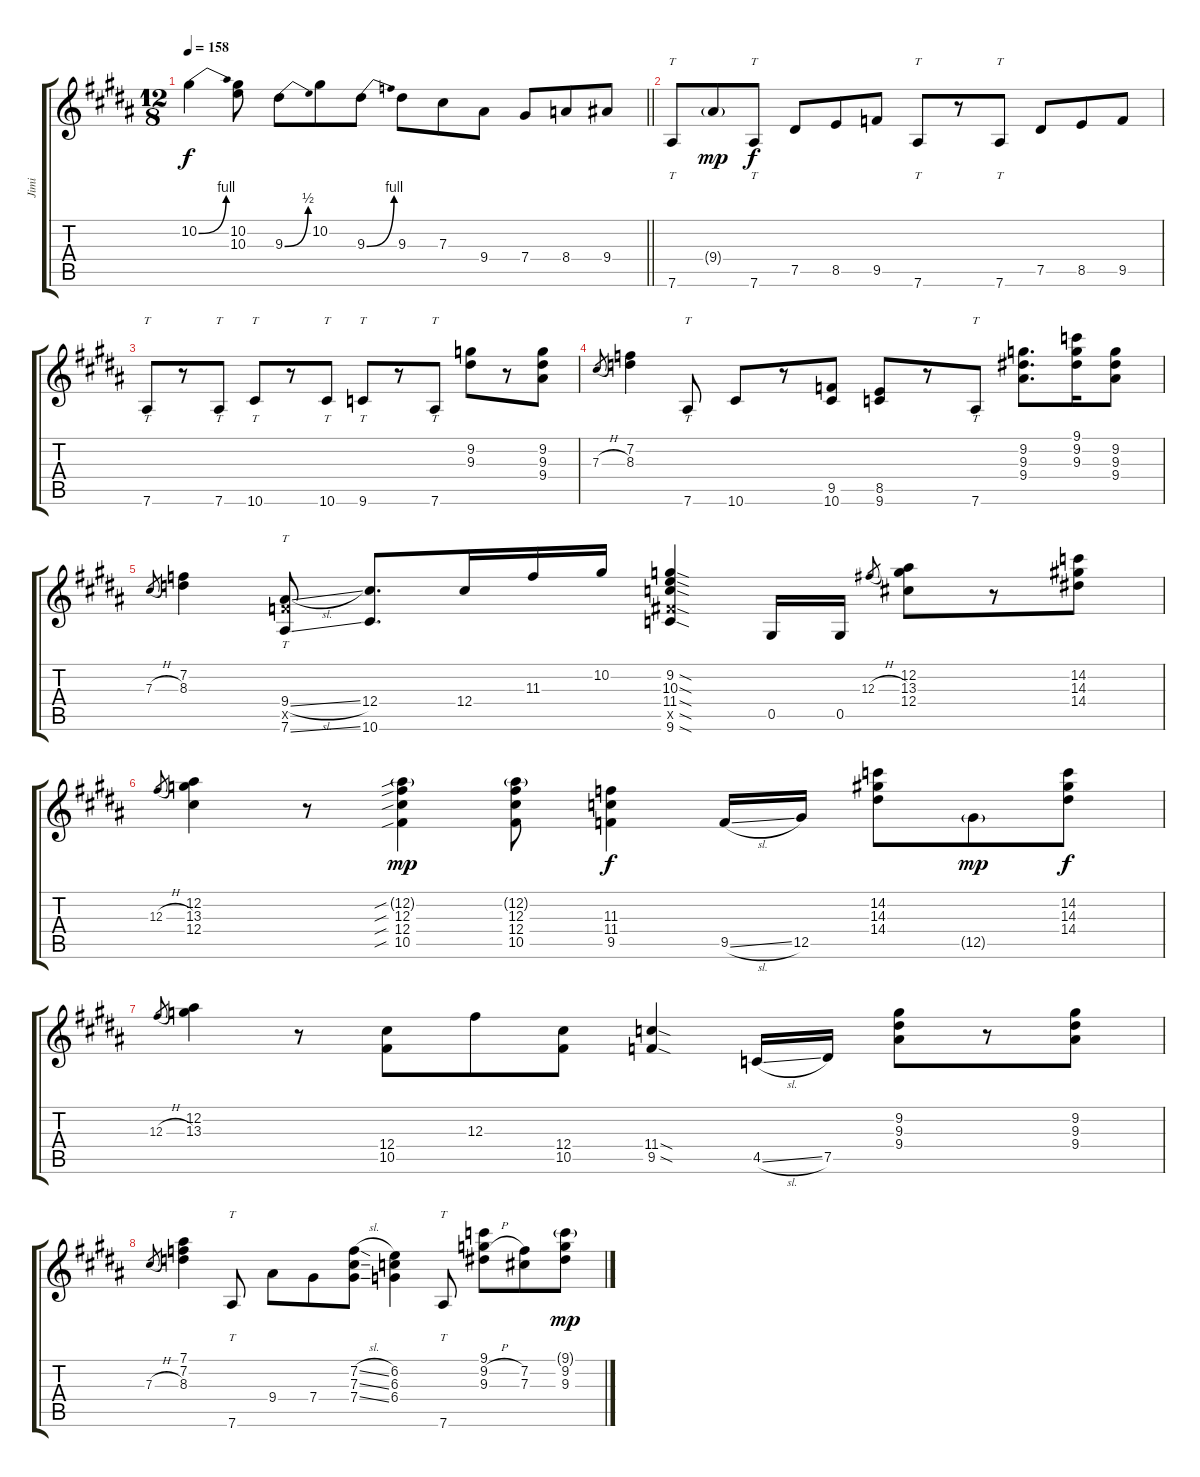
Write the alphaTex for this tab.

\track ("Jimi" "Jimi") {instrument overdrivenguitar}
\staff {score tabs}
\tuning (Eb4 Bb3 Gb3 Db3 Ab2 Eb2) {hide}
\ts (12 8)
\tempo 158
\clef g2
\barLineRight lightlight
\ks g#minor
10.2{be (bend 0 0 60 4)}.4{dy f} (10.2 10.3).8 9.3{be (bend 0 0 60 2)}.8 10.2.8 9.3{be (bend 0 0 60 4)}.8 9.3.8 7.3.8 9.4.8 7.4.8 8.4.8 9.4.8 |
\ks b
7.6.8{tt} 9.4{g}.8{dy mp} 7.6.8{tt dy f} 7.5.8 8.5.8 9.5.8 7.6.8{tt} r.8 7.6.8{tt} 7.5.8 8.5.8 9.5.8 |
\ks g#minor
7.6.8{tt} r.8 7.6.8{tt} 10.6.8{tt} r.8 10.6.8{tt} 9.6.8{tt} r.8 7.6.8{tt} (9.2 9.3).8 r.8 (9.2 9.3 9.4).8 |
\ks b
7.3{h}.8{gr} (7.2 8.3).4 7.6.8{tt} 10.6.8 r.8 (9.5 10.6).8 (8.5 9.6).8 r.8 7.6.8{tt} (9.2 9.3 9.4).8{d} (9.1 9.2 9.3).16 (9.2 9.3 9.4).8 |
\ks g#minor
7.3{h}.8{gr} (7.2 8.3).4 (9.4{sl} 9.5{x} 7.6{ss}).8{tt} (12.4 10.6).8{d} 12.4.16 11.3.16 10.2.16 (9.2{sod} 10.3{sod} 11.4{sod} 10.5{sod x} 9.6{sod}).4 0.5.16 0.5.16 12.3{h}.8{gr} (12.2 13.3 12.4).8 r.8 (14.2 14.3 14.4).8 |
\ks b
12.3{h}.8{gr} (12.2 13.3 12.4).4 r.8 (12.2{sib g} 12.3{sib} 12.4{sib} 10.5{sib}).4{dy mp} (12.2{g} 12.3 12.4 10.5).8 (11.3 11.4 9.5).4{dy f} 9.5{sl}.16 12.5.16 (14.2 14.3 14.4).8 12.5{g}.8{dy mp} (14.2 14.3 14.4).8{dy f} |
\ks g#minor
12.3{h}.8{gr} (12.2 13.3).4 r.8 (12.4 10.5).8 12.3.8 (12.4 10.5).8 (11.4{sod} 9.5{sod}).4 4.5{sl}.16 7.5.16 (9.2 9.3 9.4).8 r.8 (9.2 9.3 9.4).8 |
\ks b
7.3{h}.8{gr} (7.1 7.2 8.3).4 7.6.8{tt} 9.4.8 7.4.8 (7.2{sl} 7.3{ss} 7.4{ss}).8 (6.2 6.3 6.4).4 7.6.8{tt} (9.1 9.2{h} 9.3).8 (7.2 7.3).8 (9.1{g} 9.2 9.3).8{dy mp}
